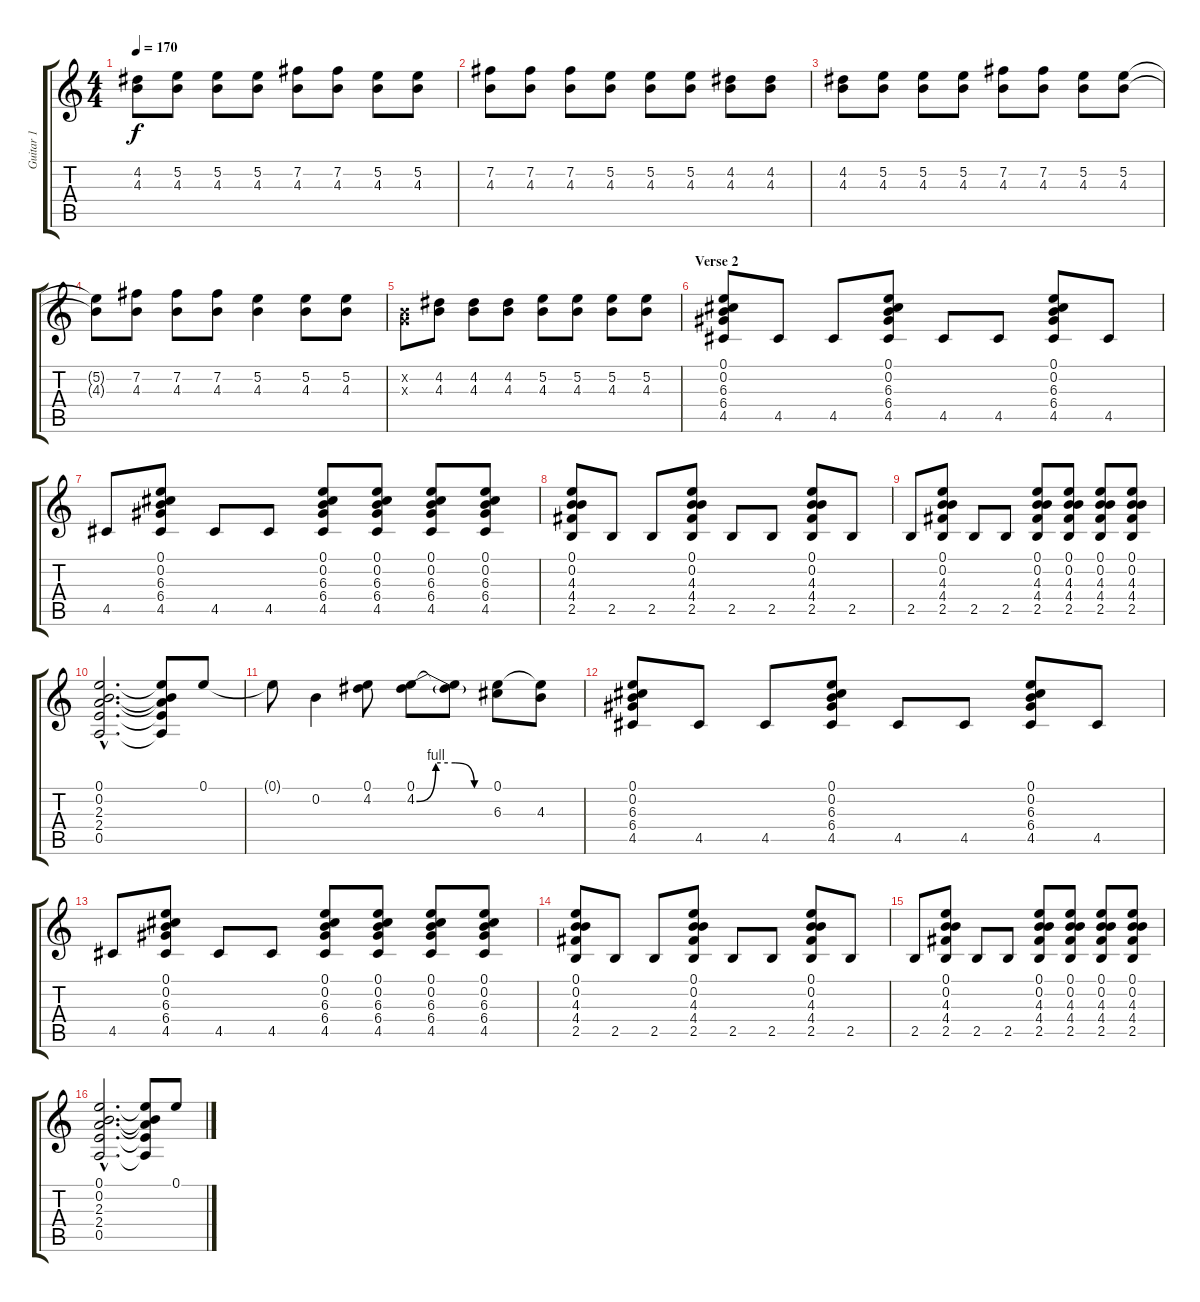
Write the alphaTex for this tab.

\track ("Guitar 1" "Guitar 1") {instrument electricguitarclean}
\staff {score tabs}
\tuning (E4 B3 G3 D3 A2 E2) {hide}
\ts (4 4)
\tempo 170
\clef g2
\ks c
(4.2 4.3).8{dy f} (5.2 4.3).8 (5.2 4.3).8 (5.2 4.3).8 (7.2 4.3).8 (7.2 4.3).8 (5.2 4.3).8 (5.2 4.3).8 |
(7.2 4.3).8 (7.2 4.3).8 (7.2 4.3).8 (5.2 4.3).8 (5.2 4.3).8 (5.2 4.3).8 (4.2 4.3).8 (4.2 4.3).8 |
(4.2 4.3).8 (5.2 4.3).8 (5.2 4.3).8 (5.2 4.3).8 (7.2 4.3).8 (7.2 4.3).8 (5.2 4.3).8 (5.2 4.3).8 |
(5.2{t} 4.3{t}).8 (7.2 4.3).8 (7.2 4.3).8 (7.2 4.3).8 (5.2 4.3).4 (5.2 4.3).8 (5.2 4.3).8 |
(0.2{x} 0.3{x}).8 (4.2 4.3).8 (4.2 4.3).8 (4.2 4.3).8 (5.2 4.3).8 (5.2 4.3).8 (5.2 4.3).8 (5.2 4.3).8 |
\section ("" "Verse 2")
(0.1 0.2 6.3 6.4 4.5).8 4.5.8 4.5.8 (0.1 0.2 6.3 6.4 4.5).8 4.5.8 4.5.8 (0.1 0.2 6.3 6.4 4.5).8 4.5.8 |
4.5.8 (0.1 0.2 6.3 6.4 4.5).8 4.5.8 4.5.8 (0.1 0.2 6.3 6.4 4.5).8 (0.1 0.2 6.3 6.4 4.5).8 (0.1 0.2 6.3 6.4 4.5).8 (0.1 0.2 6.3 6.4 4.5).8 |
(0.1 0.2 4.3 4.4 2.5).8 2.5.8 2.5.8 (0.1 0.2 4.3 4.4 2.5).8 2.5.8 2.5.8 (0.1 0.2 4.3 4.4 2.5).8 2.5.8 |
2.5.8 (0.1 0.2 4.3 4.4 2.5).8 2.5.8 2.5.8 (0.1 0.2 4.3 4.4 2.5).8 (0.1 0.2 4.3 4.4 2.5).8 (0.1 0.2 4.3 4.4 2.5).8 (0.1 0.2 4.3 4.4 2.5).8 |
(0.1{hac} 0.2{hac} 2.3{hac} 2.4{hac} 0.5{hac}).2{d} (0.1{t} 0.2{t} 2.3{t} 2.4{t} 0.5{t}).8 0.1.8 |
0.1{t}.8 0.2.4 (0.1 4.2).8 (0.1 4.2{be (custom 0 0 15 4 30 4 45 0 60 0)}).8 (0.1{t} 4.2{t}).8 (0.1 6.3).8 (0.1{t} 4.3).8 |
(0.1 0.2 6.3 6.4 4.5).8 4.5.8 4.5.8 (0.1 0.2 6.3 6.4 4.5).8 4.5.8 4.5.8 (0.1 0.2 6.3 6.4 4.5).8 4.5.8 |
4.5.8 (0.1 0.2 6.3 6.4 4.5).8 4.5.8 4.5.8 (0.1 0.2 6.3 6.4 4.5).8 (0.1 0.2 6.3 6.4 4.5).8 (0.1 0.2 6.3 6.4 4.5).8 (0.1 0.2 6.3 6.4 4.5).8 |
(0.1 0.2 4.3 4.4 2.5).8 2.5.8 2.5.8 (0.1 0.2 4.3 4.4 2.5).8 2.5.8 2.5.8 (0.1 0.2 4.3 4.4 2.5).8 2.5.8 |
2.5.8 (0.1 0.2 4.3 4.4 2.5).8 2.5.8 2.5.8 (0.1 0.2 4.3 4.4 2.5).8 (0.1 0.2 4.3 4.4 2.5).8 (0.1 0.2 4.3 4.4 2.5).8 (0.1 0.2 4.3 4.4 2.5).8 |
(0.1{hac} 0.2{hac} 2.3{hac} 2.4{hac} 0.5{hac}).2{d} (0.1{t} 0.2{t} 2.3{t} 2.4{t} 0.5{t}).8 0.1.8
